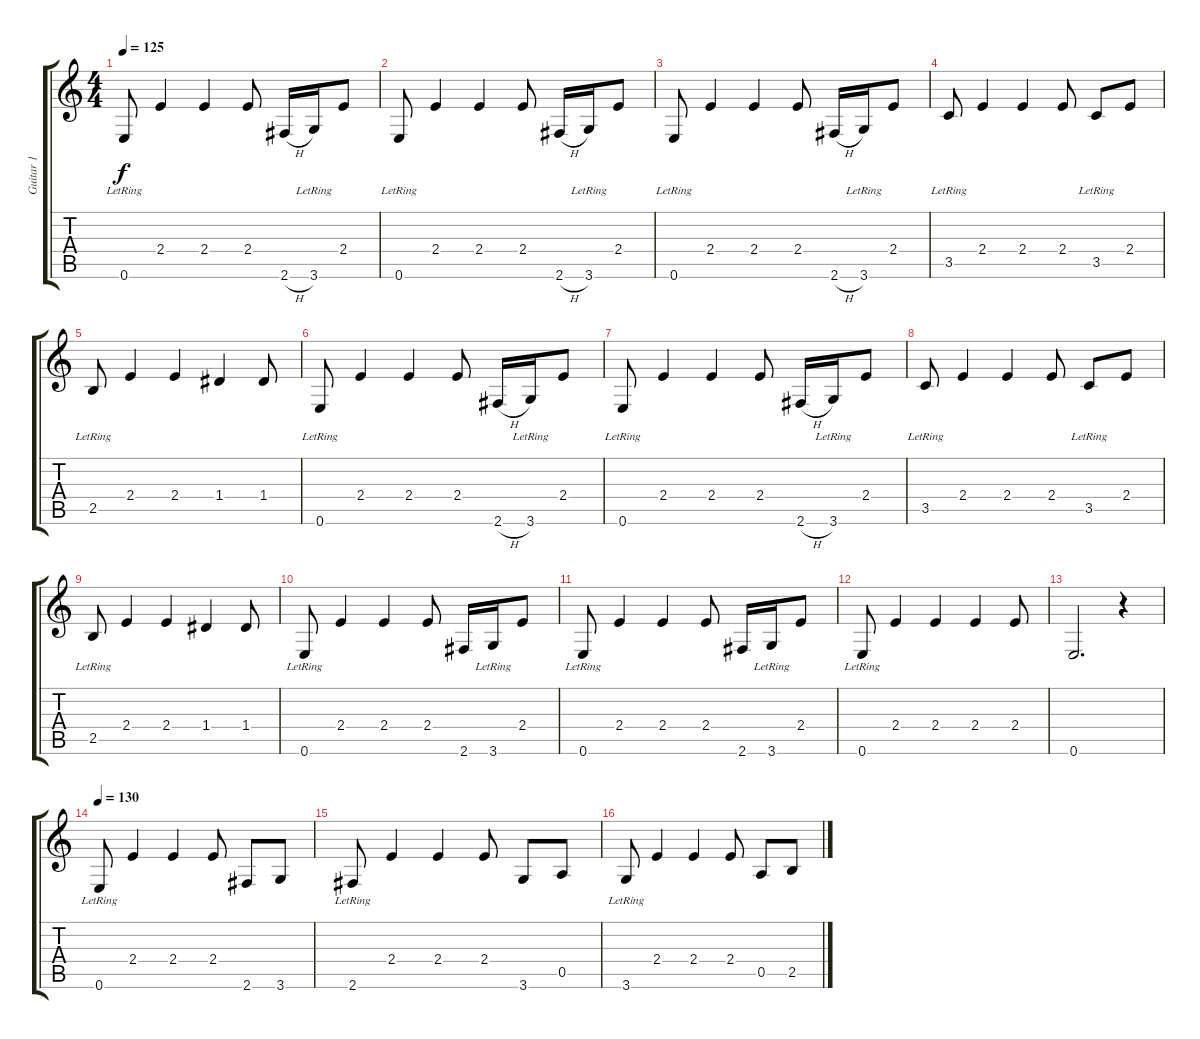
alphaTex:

\track ("Guitar 1" "Guitar 1") {instrument electricguitarclean}
\staff {score tabs}
\tuning (E4 B3 G3 D3 A2 E2) {hide}
\ts (4 4)
\tempo 125
\clef g2
\ks c
0.6{lr}.8{dy f} 2.4.4 2.4.4 2.4.8 2.6{h}.16 3.6{lr}.16 2.4.8 |
0.6{lr}.8 2.4.4 2.4.4 2.4.8 2.6{h}.16 3.6{lr}.16 2.4.8 |
0.6{lr}.8 2.4.4 2.4.4 2.4.8 2.6{h}.16 3.6{lr}.16 2.4.8 |
3.5{lr}.8 2.4.4 2.4.4 2.4.8 3.5{lr}.8 2.4.8 |
2.5{lr}.8 2.4.4 2.4.4 1.4.4 1.4.8 |
0.6{lr}.8 2.4.4 2.4.4 2.4.8 2.6{h}.16 3.6{lr}.16 2.4.8 |
0.6{lr}.8 2.4.4 2.4.4 2.4.8 2.6{h}.16 3.6{lr}.16 2.4.8 |
3.5{lr}.8 2.4.4 2.4.4 2.4.8 3.5{lr}.8 2.4.8 |
2.5{lr}.8 2.4.4 2.4.4 1.4.4 1.4.8 |
0.6{lr}.8 2.4.4 2.4.4 2.4.8 2.6.16 3.6{lr}.16 2.4.8 |
0.6{lr}.8 2.4.4 2.4.4 2.4.8 2.6.16 3.6{lr}.16 2.4.8 |
0.6{lr}.8 2.4.4 2.4.4 2.4.4 2.4.8 |
0.6.2{d} r.4 |
\tempo 130
0.6{lr}.8 2.4.4 2.4.4 2.4.8 2.6.8 3.6.8 |
2.6{lr}.8 2.4.4 2.4.4 2.4.8 3.6.8 0.5.8 |
3.6{lr}.8 2.4.4 2.4.4 2.4.8 0.5.8 2.5.8
